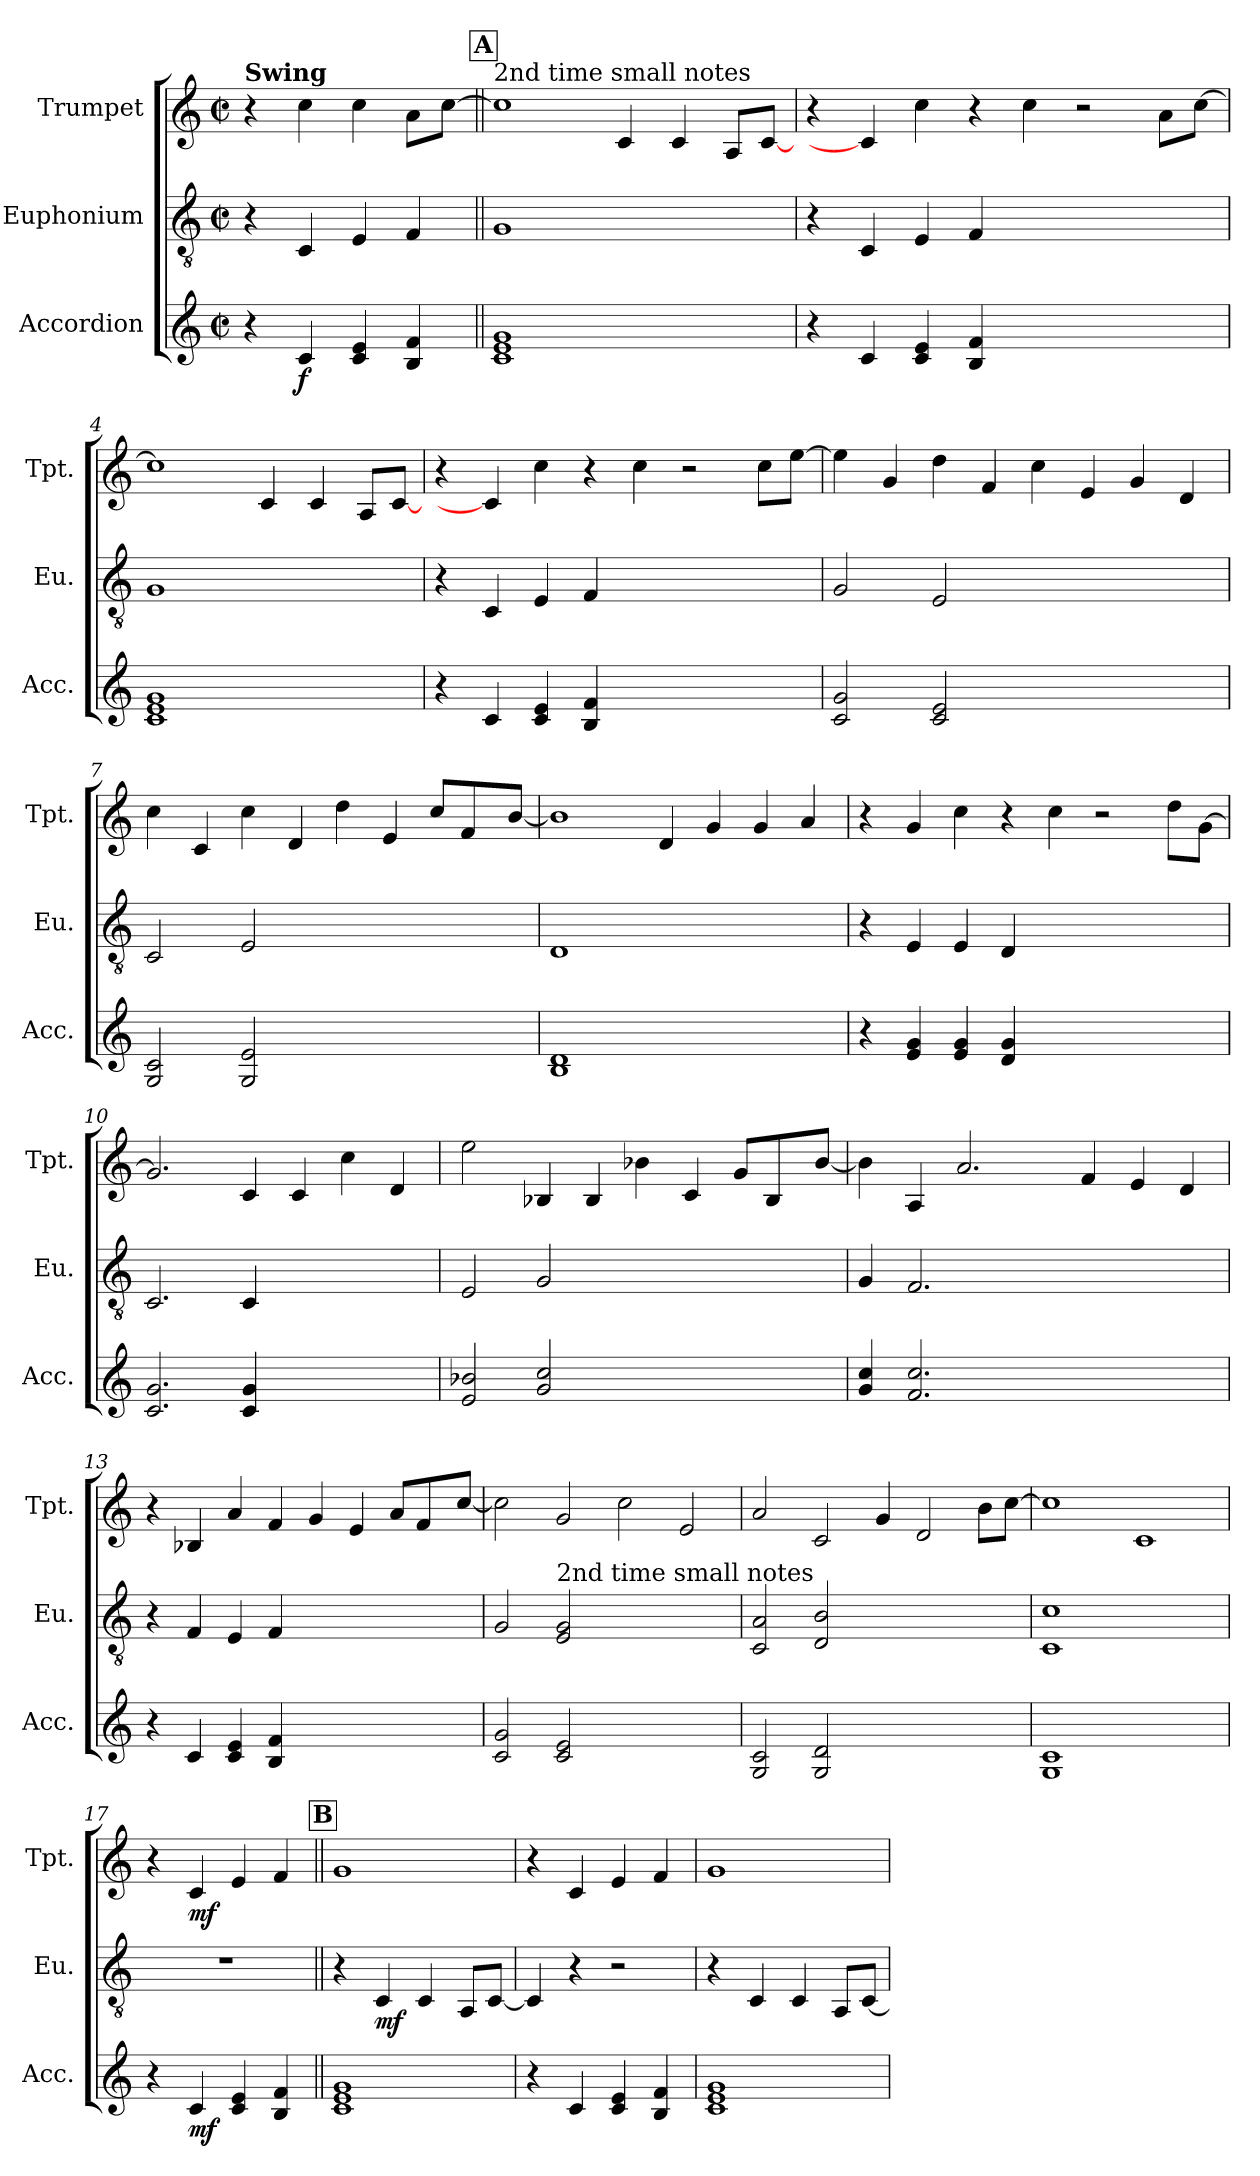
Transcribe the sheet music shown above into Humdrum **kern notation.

**kern	**dynam	**kern	**dynam	**kern	**dynam
*part3	*part3	*part2	*part2	*part1	*part1
*staff3	*staff3	*staff2	*staff2	*staff1	*staff1
*I"Accordion	*	*I"Euphonium	*	*I"Trumpet	*
*I'Acc.	*	*I'Eu.	*	*I'Tpt.	*
*clefG2	*	*clefGv2	*	*clefG2	*
*	*	*ITrd1c2	*	*ITrd1c2	*
*k[]	*	*k[b-e-]	*	*k[b-e-]	*
*M2/2	*	*M2/2	*	*M2/2	*
*met(c|)	*	*met(c|)	*	*met(c|)	*
*MM160	*	*MM160	*	*MM160	*
=1	=1	=1	=1	=1	=1
!	!	!	!	!LO:TX:B:t=Swing	!
4r	.	4r	.	4r	.
!	!LO:DY:b	!	!LO:DY:b	!	!
!	!	!	!LO:DY:n=1:b	!	!
!	!	!	!LO:DY:n=2:b	!	!LO:DY:b
!	!	!	!	!	!LO:DY:n=1:b
!	!	!	!	!	!LO:DY:n=2:b
4c	f	4BB-	p other-dynamics f	4b-!	p other-dynamics f
4c 4e	.	4D	.	4b-!	.
4B 4f	.	4E-	.	8g!L	.
.	.	.	.	[8b-!J	.
!!LO:REH:place=s1:a:B:fs=14:t=A
=2||	=2||	=2||	=2||	=2||	=2||
!	!	!	!	!LO:TX:a:t=2nd time small notes	!
1c 1e 1g	.	1F	.	1b-!]	.
2.ryy	.	2.ryy	.	4B-	.
.	.	.	.	4B-	.
.	.	.	.	8GL	.
.	.	.	.	[8B-J	.
=3	=3	=3	=3	=3	=3
4r	.	4r	.	4r	.
4c	.	4BB-	.	4B-]	.
4c 4e	.	4D	.	4b-!	.
4B 4f	.	4E-	.	4r	.
1ryy	.	1ryy	.	4b-!	.
.	.	.	.	2r	.
.	.	.	.	8g!L	.
.	.	.	.	[8b-!J	.
=4	=4	=4	=4	=4	=4
1c 1e 1g	.	1F	.	1b-!]	.
2.ryy	.	2.ryy	.	4B-	.
.	.	.	.	4B-	.
.	.	.	.	8GL	.
.	.	.	.	[8B-J	.
=5	=5	=5	=5	=5	=5
4r	.	4r	.	4r	.
4c	.	4BB-	.	4B-]	.
4c 4e	.	4D	.	4b-!	.
4B 4f	.	4E-	.	4r	.
1ryy	.	1ryy	.	4b-!	.
.	.	.	.	2r	.
.	.	.	.	8b-!L	.
.	.	.	.	[8dd!J	.
=6	=6	=6	=6	=6	=6
2c 2g	.	2F	.	4dd!]	.
.	.	.	.	4f	.
2c 2e	.	2D	.	4cc!	.
.	.	.	.	4e-	.
1ryy	.	1ryy	.	4b-!	.
.	.	.	.	4d	.
.	.	.	.	4f!	.
.	.	.	.	4c	.
=7	=7	=7	=7	=7	=7
2G 2c	.	2BB-	.	4b-!	.
.	.	.	.	4B-	.
2G 2e	.	2D	.	4b-!	.
.	.	.	.	4c	.
1ryy	.	1ryy	.	4cc!	.
.	.	.	.	4d	.
.	.	.	.	8b-!L	.
.	.	.	.	4e-	.
.	.	.	.	[8a!J	.
=8	=8	=8	=8	=8	=8
1B 1d	.	1C	.	1a!]	.
1ryy	.	1ryy	.	4c	.
.	.	.	.	4f	.
.	.	.	.	4f	.
.	.	.	.	4g	.
=9	=9	=9	=9	=9	=9
4r	.	4r	.	4r	.
4e 4g	.	4D	.	4f	.
4e 4g	.	4D	.	4b-!	.
4d 4g	.	4C	.	4r	.
1ryy	.	1ryy	.	4b-!	.
.	.	.	.	2r	.
.	.	.	.	8cc!L	.
.	.	.	.	[8f!J	.
=10	=10	=10	=10	=10	=10
2.c 2.g	.	2.BB-	.	2.f!]	.
4c 4g	.	4BB-	.	4B-	.
2.ryy	.	2.ryy	.	4B-	.
.	.	.	.	4b-!	.
.	.	.	.	4c	.
=11	=11	=11	=11	=11	=11
2e 2b-X	.	2D	.	2dd!	.
2g 2cc	.	2F	.	4A-X	.
.	.	.	.	4A-	.
1ryy	.	1ryy	.	4a-X!	.
.	.	.	.	4B-	.
.	.	.	.	8f!L	.
.	.	.	.	4A-	.
.	.	.	.	[8a-!J	.
=12	=12	=12	=12	=12	=12
4g 4cc	.	4F	.	4a-!]	.
2.f 2.cc	.	2.E-	.	4G	.
.	.	.	.	2.g!	.
1ryy	.	1ryy	.	.	.
.	.	.	.	4e-	.
.	.	.	.	4d	.
.	.	.	.	4c	.
=13	=13	=13	=13	=13	=13
4r	.	4r	.	4r	.
4c	.	4E-	.	4A-X	.
4c 4e	.	4D	.	4g!	.
4B 4f	.	4E-	.	4e-	.
1ryy	.	1ryy	.	4f!	.
.	.	.	.	4d	.
.	.	.	.	8g!L	.
.	.	.	.	4e-	.
.	.	.	.	[8b-!J	.
=14	=14	=14	=14	=14	=14
2c 2g	.	2F	.	2b-!]	.
!	!	!LO:TX:a:t=2nd time small notes	!	!	!
2c 2e	.	2D 2F!	.	2f	.
1ryy	.	1ryy	.	2b-!	.
.	.	.	.	2d	.
=15	=15	=15	=15	=15	=15
2G 2c	.	2BB- 2G!	.	2g!	.
2G 2d	.	2C 2A!	.	2B-	.
1ryy	.	1ryy	.	4f!	.
.	.	.	.	2c	.
.	.	.	.	8a!L	.
.	.	.	.	[8b-!J	.
=16	=16	=16	=16	=16	=16
1G 1c	.	1BB- 1B-!	.	1b-!]	.
1ryy	.	1ryy	.	1B-	.
=17	=17	=17	=17	=17	=17
4r	.	1r	.	4r	.
!	!LO:DY:b	!	!	!	!LO:DY:b
4c	mf	.	.	4B-	mf
4c 4e	.	.	.	4d	.
4B 4f	.	.	.	4e-	.
!!LO:REH:place=s1:a:B:fs=14:t=B
=18||	=18||	=18||	=18||	=18||	=18||
1c 1e 1g	.	4r	.	1f	.
!	!	!	!LO:DY:b	!	!
.	.	4BB-	mf	.	.
.	.	4BB-	.	.	.
.	.	8GGL	.	.	.
.	.	[8BB-J	.	.	.
=19	=19	=19	=19	=19	=19
4r	.	4BB-]	.	4r	.
4c	.	4r	.	4B-	.
4c 4e	.	2r	.	4d	.
4B 4f	.	.	.	4e-	.
=20	=20	=20	=20	=20	=20
1c 1e 1g	.	4r	.	1f	.
.	.	4BB-	.	.	.
.	.	4BB-	.	.	.
.	.	8GGL	.	.	.
.	.	[8BB-J	.	.	.
=	=	=	=	=	=
*-	*-	*-	*-	*-	*-
